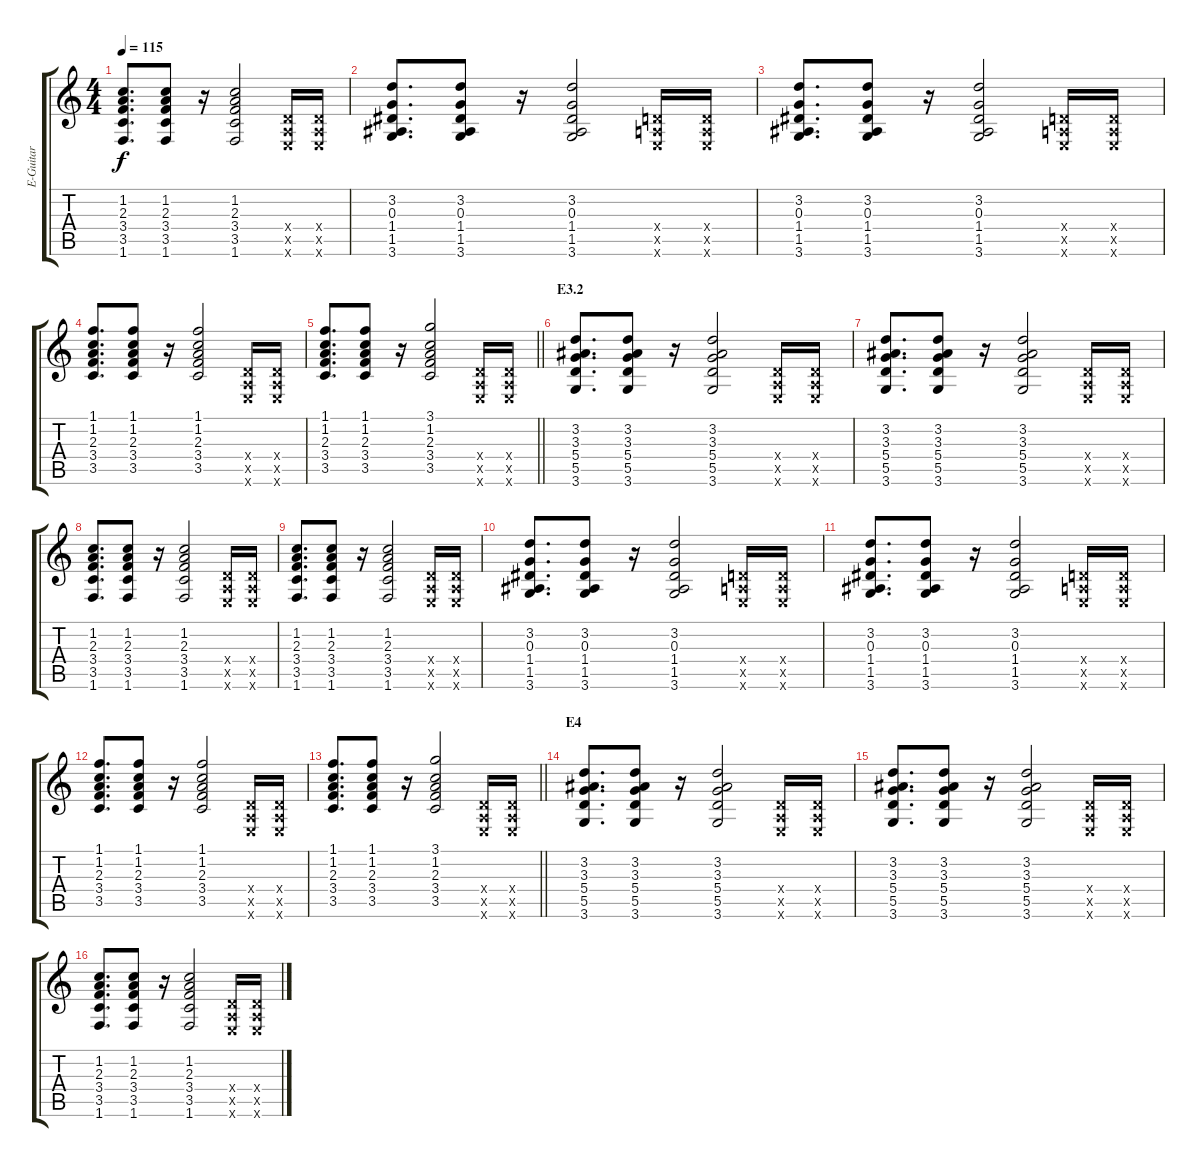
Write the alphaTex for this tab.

\track ("E-Guitar" "E-Guitar") {instrument overdrivenguitar}
\staff {score tabs}
\tuning (E4 B3 G3 D3 A2 E2) {hide}
\ts (4 4)
\tempo 115
\clef g2
\ks c
(1.2 2.3 3.4 3.5 1.6).8{d dy f} (1.2 2.3 3.4 3.5 1.6).8 r.16 (1.2 2.3 3.4 3.5 1.6).2 (0.4{x} 0.5{x} 0.6{x}).16 (0.4{x} 0.5{x} 0.6{x}).16 |
(3.2 0.3 1.4 1.5 3.6).8{d} (3.2 0.3 1.4 1.5 3.6).8 r.16 (3.2 0.3 1.4 1.5 3.6).2 (0.4{x} 0.5{x} 0.6{x}).16 (0.4{x} 0.5{x} 0.6{x}).16 |
(3.2 0.3 1.4 1.5 3.6).8{d} (3.2 0.3 1.4 1.5 3.6).8 r.16 (3.2 0.3 1.4 1.5 3.6).2 (0.4{x} 0.5{x} 0.6{x}).16 (0.4{x} 0.5{x} 0.6{x}).16 |
(1.1 1.2 2.3 3.4 3.5).8{d} (1.1 1.2 2.3 3.4 3.5).8 r.16 (1.1 1.2 2.3 3.4 3.5).2 (0.4{x} 0.5{x} 0.6{x}).16 (0.4{x} 0.5{x} 0.6{x}).16 |
\barLineRight lightlight
(1.1 1.2 2.3 3.4 3.5).8{d} (1.1 1.2 2.3 3.4 3.5).8 r.16 (3.1 1.2 2.3 3.4 3.5).2 (0.4{x} 0.5{x} 0.6{x}).16 (0.4{x} 0.5{x} 0.6{x}).16 |
\section ("" "E3.2")
(3.2 3.3 5.4 5.5 3.6).8{d} (3.2 3.3 5.4 5.5 3.6).8 r.16 (3.2 3.3 5.4 5.5 3.6).2 (0.4{x} 0.5{x} 0.6{x}).16 (0.4{x} 0.5{x} 0.6{x}).16 |
(3.2 3.3 5.4 5.5 3.6).8{d} (3.2 3.3 5.4 5.5 3.6).8 r.16 (3.2 3.3 5.4 5.5 3.6).2 (0.4{x} 0.5{x} 0.6{x}).16 (0.4{x} 0.5{x} 0.6{x}).16 |
(1.2 2.3 3.4 3.5 1.6).8{d} (1.2 2.3 3.4 3.5 1.6).8 r.16 (1.2 2.3 3.4 3.5 1.6).2 (0.4{x} 0.5{x} 0.6{x}).16 (0.4{x} 0.5{x} 0.6{x}).16 |
(1.2 2.3 3.4 3.5 1.6).8{d} (1.2 2.3 3.4 3.5 1.6).8 r.16 (1.2 2.3 3.4 3.5 1.6).2 (0.4{x} 0.5{x} 0.6{x}).16 (0.4{x} 0.5{x} 0.6{x}).16 |
(3.2 0.3 1.4 1.5 3.6).8{d} (3.2 0.3 1.4 1.5 3.6).8 r.16 (3.2 0.3 1.4 1.5 3.6).2 (0.4{x} 0.5{x} 0.6{x}).16 (0.4{x} 0.5{x} 0.6{x}).16 |
(3.2 0.3 1.4 1.5 3.6).8{d} (3.2 0.3 1.4 1.5 3.6).8 r.16 (3.2 0.3 1.4 1.5 3.6).2 (0.4{x} 0.5{x} 0.6{x}).16 (0.4{x} 0.5{x} 0.6{x}).16 |
(1.1 1.2 2.3 3.4 3.5).8{d} (1.1 1.2 2.3 3.4 3.5).8 r.16 (1.1 1.2 2.3 3.4 3.5).2 (0.4{x} 0.5{x} 0.6{x}).16 (0.4{x} 0.5{x} 0.6{x}).16 |
\barLineRight lightlight
(1.1 1.2 2.3 3.4 3.5).8{d} (1.1 1.2 2.3 3.4 3.5).8 r.16 (3.1 1.2 2.3 3.4 3.5).2 (0.4{x} 0.5{x} 0.6{x}).16 (0.4{x} 0.5{x} 0.6{x}).16 |
\section ("" "E4")
(3.2 3.3 5.4 5.5 3.6).8{d} (3.2 3.3 5.4 5.5 3.6).8 r.16 (3.2 3.3 5.4 5.5 3.6).2 (0.4{x} 0.5{x} 0.6{x}).16 (0.4{x} 0.5{x} 0.6{x}).16 |
(3.2 3.3 5.4 5.5 3.6).8{d} (3.2 3.3 5.4 5.5 3.6).8 r.16 (3.2 3.3 5.4 5.5 3.6).2 (0.4{x} 0.5{x} 0.6{x}).16 (0.4{x} 0.5{x} 0.6{x}).16 |
(1.2 2.3 3.4 3.5 1.6).8{d} (1.2 2.3 3.4 3.5 1.6).8 r.16 (1.2 2.3 3.4 3.5 1.6).2 (0.4{x} 0.5{x} 0.6{x}).16 (0.4{x} 0.5{x} 0.6{x}).16
